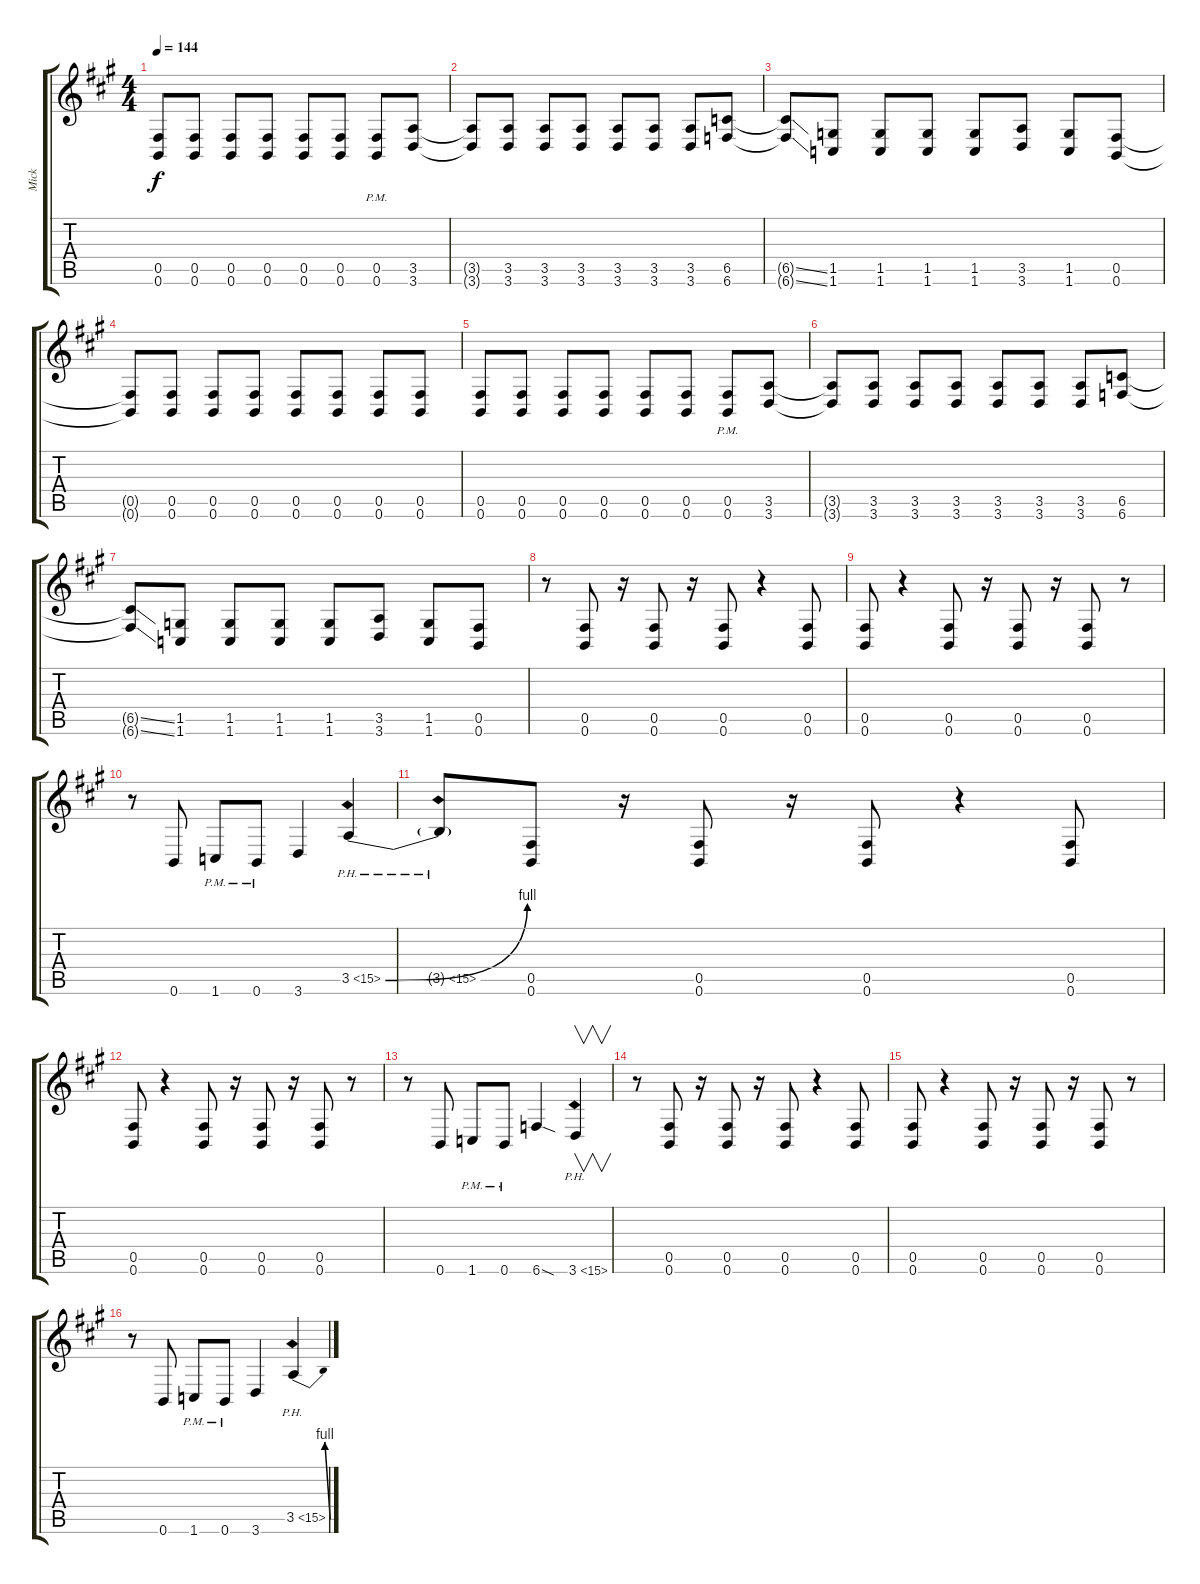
\track ("Mick" "Mick") {instrument distortionguitar}
\staff {score tabs}
\tuning (Db4 Ab3 E3 B2 Gb2 B1) {hide}
\ts (4 4)
\tempo 144
\clef g2
\ks a
(0.5 0.6).8{dy f} (0.5 0.6).8 (0.5 0.6).8 (0.5 0.6).8 (0.5 0.6).8 (0.5 0.6).8 (0.5{pm} 0.6{pm}).8 (3.5 3.6).8 |
(3.5{t} 3.6{t}).8 (3.5 3.6).8 (3.5 3.6).8 (3.5 3.6).8 (3.5 3.6).8 (3.5 3.6).8 (3.5 3.6).8 (6.5 6.6).8 |
(6.5{ss t} 6.6{ss t}).8 (1.5 1.6).8 (1.5 1.6).8 (1.5 1.6).8 (1.5 1.6).8 (3.5 3.6).8 (1.5 1.6).8 (0.5 0.6).8 |
(0.5{t} 0.6{t}).8 (0.5 0.6).8 (0.5 0.6).8 (0.5 0.6).8 (0.5 0.6).8 (0.5 0.6).8 (0.5 0.6).8 (0.5 0.6).8 |
(0.5 0.6).8 (0.5 0.6).8 (0.5 0.6).8 (0.5 0.6).8 (0.5 0.6).8 (0.5 0.6).8 (0.5{pm} 0.6{pm}).8 (3.5 3.6).8 |
(3.5{t} 3.6{t}).8 (3.5 3.6).8 (3.5 3.6).8 (3.5 3.6).8 (3.5 3.6).8 (3.5 3.6).8 (3.5 3.6).8 (6.5 6.6).8 |
(6.5{ss t} 6.6{ss t}).8 (1.5 1.6).8 (1.5 1.6).8 (1.5 1.6).8 (1.5 1.6).8 (3.5 3.6).8 (1.5 1.6).8 (0.5 0.6).8 |
r.8 (0.5 0.6).8 r.16 (0.5 0.6).8 r.16 (0.5 0.6).8 r.4 (0.5 0.6).8 |
(0.5 0.6).8 r.4 (0.5 0.6).8 r.16 (0.5 0.6).8 r.16 (0.5 0.6).8 r.8 |
r.8 0.6.8 1.6{pm}.8 0.6{pm}.8 3.6.4 3.5{be (bend 0 0 60 4) ph 12}.4 |
3.5{ph 12 t}.8 (0.5 0.6).8 r.16 (0.5 0.6).8 r.16 (0.5 0.6).8 r.4 (0.5 0.6).8 |
(0.5 0.6).8 r.4 (0.5 0.6).8 r.16 (0.5 0.6).8 r.16 (0.5 0.6).8 r.8 |
r.8 0.6.8 1.6{pm}.8 0.6{pm}.8 6.6{sod}.4 3.6{ph 12}.4{v} |
r.8 (0.5 0.6).8 r.16 (0.5 0.6).8 r.16 (0.5 0.6).8 r.4 (0.5 0.6).8 |
(0.5 0.6).8 r.4 (0.5 0.6).8 r.16 (0.5 0.6).8 r.16 (0.5 0.6).8 r.8 |
r.8 0.6.8 1.6{pm}.8 0.6{pm}.8 3.6.4 3.5{be (bend 0 0 60 4) ph 12}.4
